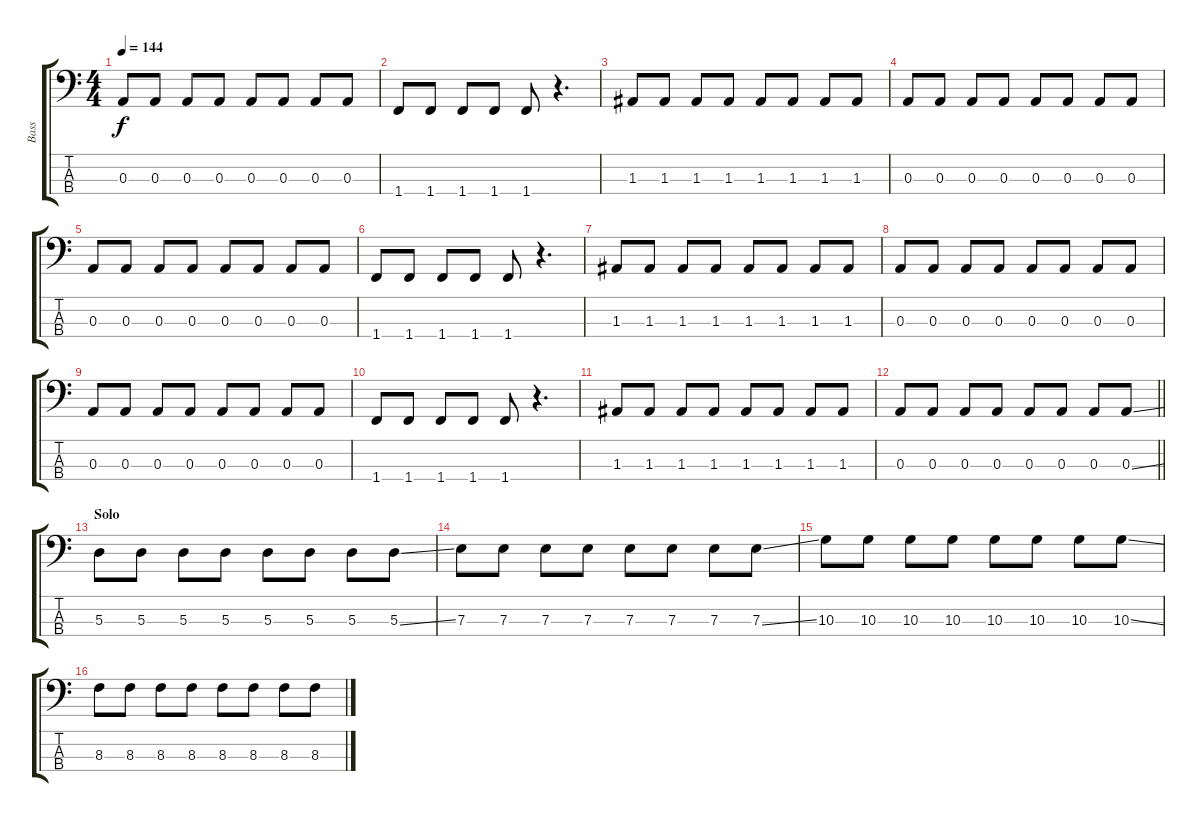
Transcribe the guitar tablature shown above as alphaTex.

\track ("Bass" "Bass") {instrument electricbassfinger}
\staff {score tabs}
\tuning (G2 D2 A1 E1) {hide}
\ts (4 4)
\tempo 144
\clef f4
\ks c
0.3.8{dy f} 0.3.8 0.3.8 0.3.8 0.3.8 0.3.8 0.3.8 0.3.8 |
1.4.8 1.4.8 1.4.8 1.4.8 1.4.8 r.4{d} |
1.3.8 1.3.8 1.3.8 1.3.8 1.3.8 1.3.8 1.3.8 1.3.8 |
0.3.8 0.3.8 0.3.8 0.3.8 0.3.8 0.3.8 0.3.8 0.3.8 |
0.3.8 0.3.8 0.3.8 0.3.8 0.3.8 0.3.8 0.3.8 0.3.8 |
1.4.8 1.4.8 1.4.8 1.4.8 1.4.8 r.4{d} |
1.3.8 1.3.8 1.3.8 1.3.8 1.3.8 1.3.8 1.3.8 1.3.8 |
0.3.8 0.3.8 0.3.8 0.3.8 0.3.8 0.3.8 0.3.8 0.3.8 |
0.3.8 0.3.8 0.3.8 0.3.8 0.3.8 0.3.8 0.3.8 0.3.8 |
1.4.8 1.4.8 1.4.8 1.4.8 1.4.8 r.4{d} |
1.3.8 1.3.8 1.3.8 1.3.8 1.3.8 1.3.8 1.3.8 1.3.8 |
\barLineRight lightlight
0.3.8 0.3.8 0.3.8 0.3.8 0.3.8 0.3.8 0.3.8 0.3{ss}.8 |
\section ("" "Solo")
5.3.8 5.3.8 5.3.8 5.3.8 5.3.8 5.3.8 5.3.8 5.3{ss}.8 |
7.3.8 7.3.8 7.3.8 7.3.8 7.3.8 7.3.8 7.3.8 7.3{ss}.8 |
10.3.8 10.3.8 10.3.8 10.3.8 10.3.8 10.3.8 10.3.8 10.3{ss}.8 |
8.3.8 8.3.8 8.3.8 8.3.8 8.3.8 8.3.8 8.3.8 8.3.8
